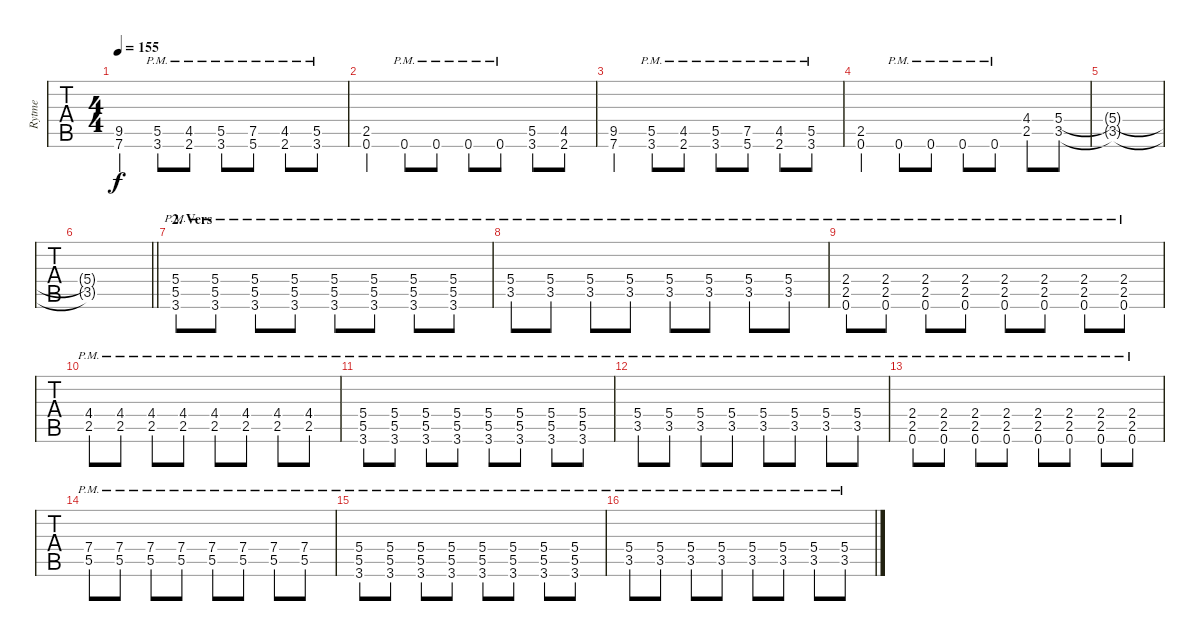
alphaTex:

\track ("Rytme" "Rytme") {instrument distortionguitar}
\staff {tabs}
\tuning (E4 B3 G3 D3 A2 E2) {hide}
\ts (4 4)
\tempo 155
\clef g2
\ks eminor
(9.5 7.6).4{dy f} (5.5{pm} 3.6{pm}).8 (4.5{pm} 2.6{pm}).8 (5.5{pm} 3.6{pm}).8 (7.5{pm} 5.6{pm}).8 (4.5{pm} 2.6{pm}).8 (5.5{pm} 3.6).8 |
(2.5 0.6).4 0.6{pm}.8 0.6{pm}.8 0.6{pm}.8 0.6{pm}.8 (5.5 3.6).8 (4.5 2.6).8 |
(9.5 7.6).4 (5.5{pm} 3.6{pm}).8 (4.5{pm} 2.6{pm}).8 (5.5{pm} 3.6{pm}).8 (7.5{pm} 5.6{pm}).8 (4.5{pm} 2.6{pm}).8 (5.5{pm} 3.6).8 |
(2.5 0.6).4 0.6{pm}.8 0.6{pm}.8 0.6{pm}.8 0.6{pm}.8 (4.4 2.5).8 (5.4 3.5).8 |
(5.4{t} 3.5{t}).1 |
\barLineRight lightlight
(5.4{t} 3.5{t}).1 |
\section ("" "2. Vers")
(5.4{pm} 5.5{pm} 3.6{pm}).8 (5.4{pm} 5.5{pm} 3.6{pm}).8 (5.4{pm} 5.5{pm} 3.6{pm}).8 (5.4{pm} 5.5{pm} 3.6{pm}).8 (5.4{pm} 5.5{pm} 3.6{pm}).8 (5.4{pm} 5.5{pm} 3.6{pm}).8 (5.4{pm} 5.5{pm} 3.6{pm}).8 (5.4{pm} 5.5{pm} 3.6{pm}).8 |
(5.4{pm} 3.5{pm}).8 (5.4{pm} 3.5{pm}).8 (5.4{pm} 3.5{pm}).8 (5.4{pm} 3.5{pm}).8 (5.4{pm} 3.5{pm}).8 (5.4{pm} 3.5{pm}).8 (5.4{pm} 3.5{pm}).8 (5.4{pm} 3.5{pm}).8 |
(2.4{pm} 2.5{pm} 0.6{pm}).8 (2.4{pm} 2.5{pm} 0.6{pm}).8 (2.4{pm} 2.5{pm} 0.6{pm}).8 (2.4{pm} 2.5{pm} 0.6{pm}).8 (2.4{pm} 2.5{pm} 0.6{pm}).8 (2.4{pm} 2.5{pm} 0.6{pm}).8 (2.4{pm} 2.5{pm} 0.6{pm}).8 (2.4{pm} 2.5{pm} 0.6{pm}).8 |
(4.4{pm} 2.5{pm}).8 (4.4{pm} 2.5{pm}).8 (4.4{pm} 2.5{pm}).8 (4.4{pm} 2.5{pm}).8 (4.4{pm} 2.5{pm}).8 (4.4{pm} 2.5{pm}).8 (4.4{pm} 2.5{pm}).8 (4.4{pm} 2.5{pm}).8 |
(5.4{pm} 5.5{pm} 3.6{pm}).8 (5.4{pm} 5.5{pm} 3.6{pm}).8 (5.4{pm} 5.5{pm} 3.6{pm}).8 (5.4{pm} 5.5{pm} 3.6{pm}).8 (5.4{pm} 5.5{pm} 3.6{pm}).8 (5.4{pm} 5.5{pm} 3.6{pm}).8 (5.4{pm} 5.5{pm} 3.6{pm}).8 (5.4{pm} 5.5{pm} 3.6{pm}).8 |
(5.4{pm} 3.5{pm}).8 (5.4{pm} 3.5{pm}).8 (5.4{pm} 3.5{pm}).8 (5.4{pm} 3.5{pm}).8 (5.4{pm} 3.5{pm}).8 (5.4{pm} 3.5{pm}).8 (5.4{pm} 3.5{pm}).8 (5.4{pm} 3.5{pm}).8 |
(2.4{pm} 2.5{pm} 0.6{pm}).8 (2.4{pm} 2.5{pm} 0.6{pm}).8 (2.4{pm} 2.5{pm} 0.6{pm}).8 (2.4{pm} 2.5{pm} 0.6{pm}).8 (2.4{pm} 2.5{pm} 0.6{pm}).8 (2.4{pm} 2.5{pm} 0.6{pm}).8 (2.4{pm} 2.5{pm} 0.6{pm}).8 (2.4{pm} 2.5{pm} 0.6{pm}).8 |
(7.4{pm} 5.5{pm}).8 (7.4{pm} 5.5{pm}).8 (7.4{pm} 5.5{pm}).8 (7.4{pm} 5.5{pm}).8 (7.4{pm} 5.5{pm}).8 (7.4{pm} 5.5{pm}).8 (7.4{pm} 5.5{pm}).8 (7.4{pm} 5.5{pm}).8 |
(5.4{pm} 5.5{pm} 3.6{pm}).8 (5.4{pm} 5.5{pm} 3.6{pm}).8 (5.4{pm} 5.5{pm} 3.6{pm}).8 (5.4{pm} 5.5{pm} 3.6{pm}).8 (5.4{pm} 5.5{pm} 3.6{pm}).8 (5.4{pm} 5.5{pm} 3.6{pm}).8 (5.4{pm} 5.5{pm} 3.6{pm}).8 (5.4{pm} 5.5{pm} 3.6{pm}).8 |
(5.4{pm} 3.5{pm}).8 (5.4{pm} 3.5{pm}).8 (5.4{pm} 3.5{pm}).8 (5.4{pm} 3.5{pm}).8 (5.4{pm} 3.5{pm}).8 (5.4{pm} 3.5{pm}).8 (5.4{pm} 3.5{pm}).8 (5.4{pm} 3.5{pm}).8
